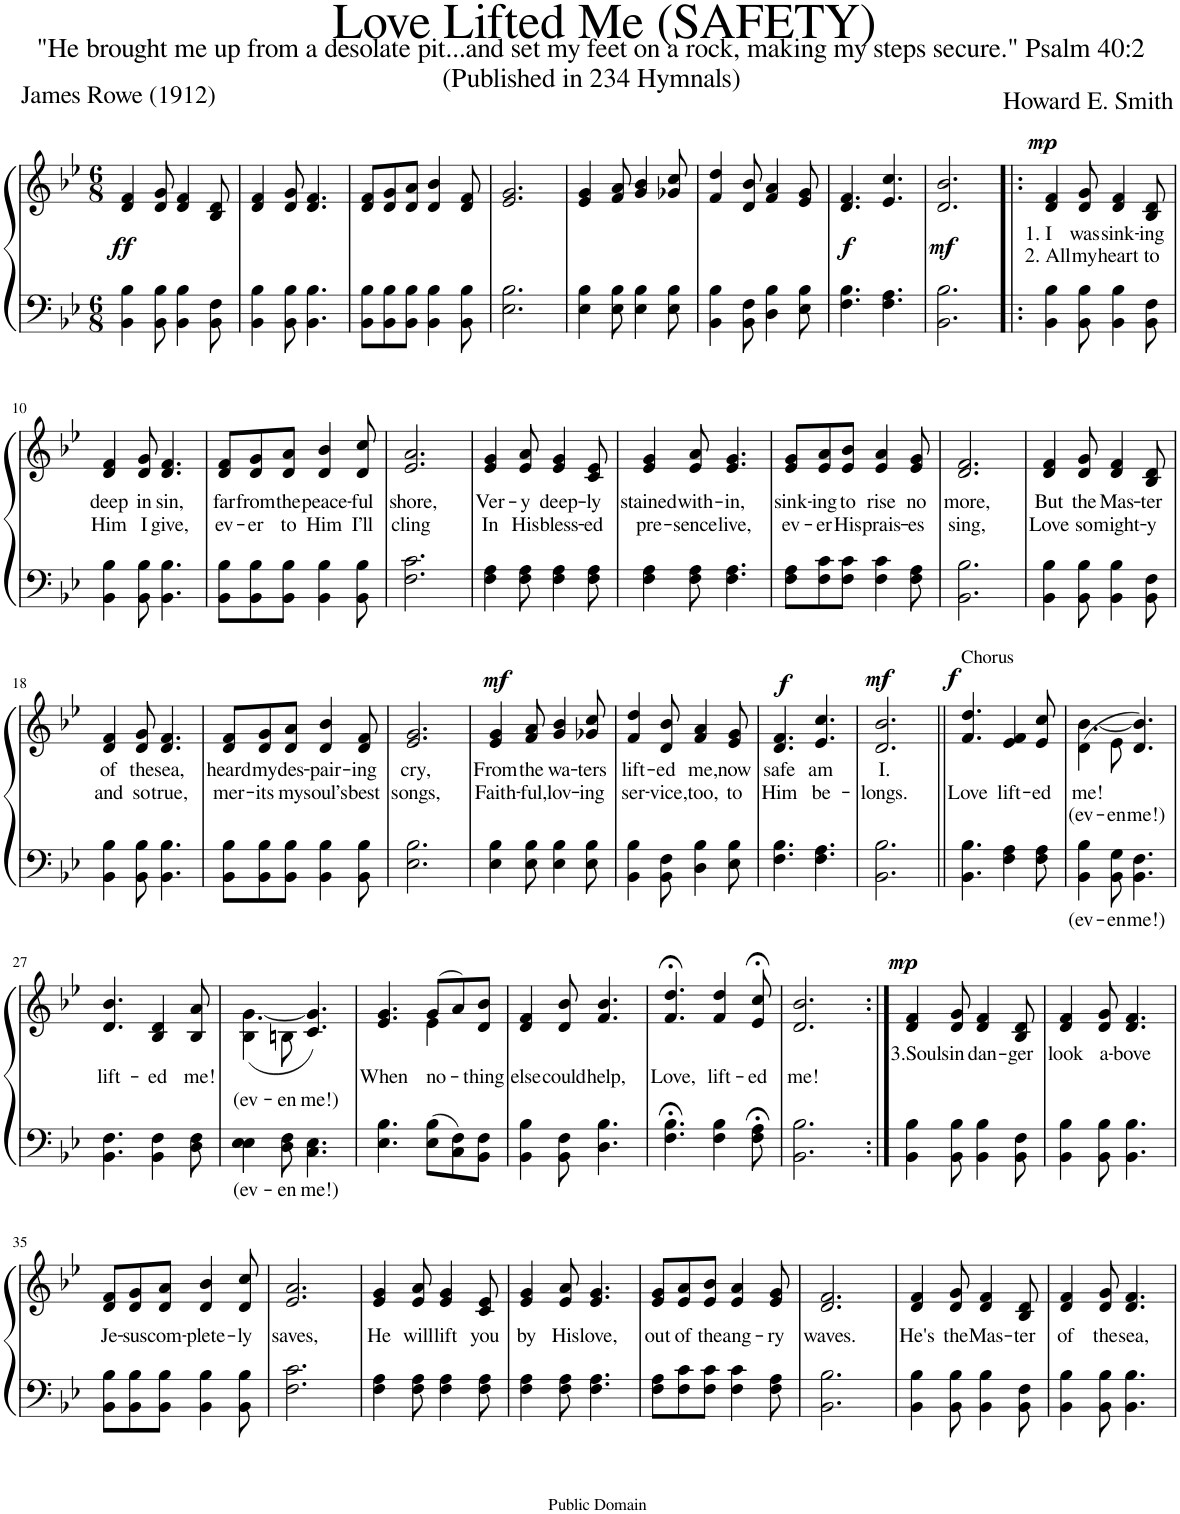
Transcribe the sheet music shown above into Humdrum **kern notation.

**kern	**text	**kern	**text	**text	**text	**dynam
*part1	*part1	*part1	*part1	*part1	*part1	*part1
*staff2	*staff2	*staff1	*staff1	*staff1	*staff1	*staff1/2
*I"Piano	*	*	*	*	*	*
*I'Pno.	*	*	*	*	*	*
*clefF4	*	*clefG2	*	*	*	*
*k[b-e-]	*	*k[b-e-]	*	*	*	*
*M6/8	*	*M6/8	*	*	*	*
=1	=1	=1	=1	=1	=1	=1
!	!	!	!	!	!	!LO:DY:b
4BB-\ 4B-\	.	4d/ 4f/	.	.	.	ff
8BB-\ 8B-\	.	8d/ 8g/	.	.	.	.
4BB-\ 4B-\	.	4d/ 4f/	.	.	.	.
8BB-\ 8F\	.	8B-/ 8d/	.	.	.	.
=2	=2	=2	=2	=2	=2	=2
4BB-\ 4B-\	.	4d/ 4f/	.	.	.	.
8BB-\ 8B-\	.	8d/ 8g/	.	.	.	.
4.BB-\ 4.B-\	.	4.d/ 4.f/	.	.	.	.
=3	=3	=3	=3	=3	=3	=3
8BB-\ 8B-\L	.	8d/ 8f/L	.	.	.	.
8BB-\ 8B-\	.	8d/ 8g/	.	.	.	.
8BB-\ 8B-\J	.	8d/ 8a/J	.	.	.	.
4BB-\ 4B-\	.	4d/ 4b-/	.	.	.	.
8BB-\ 8B-\	.	8d/ 8f/	.	.	.	.
=4	=4	=4	=4	=4	=4	=4
2.E-\ 2.B-\	.	2.e-/ 2.g/	.	.	.	.
=5	=5	=5	=5	=5	=5	=5
4E-\ 4B-\	.	4e-/ 4g/	.	.	.	.
8E-\ 8B-\	.	8f/ 8a/	.	.	.	.
4E-\ 4B-\	.	4g/ 4b-/	.	.	.	.
8E-\ 8B-\	.	8g-X/ 8cc/	.	.	.	.
=6	=6	=6	=6	=6	=6	=6
4BB-\ 4B-\	.	4f/ 4dd/	.	.	.	.
8BB-\ 8F\	.	8d/ 8b-/	.	.	.	.
4D\ 4B-\	.	4f/ 4a/	.	.	.	.
8E-\ 8B-\	.	8e-/ 8g/	.	.	.	.
=7	=7	=7	=7	=7	=7	=7
!	!	!	!	!	!	!LO:DY:b
4.F\ 4.B-\	.	4.d/ 4.f/	.	.	.	f
4.F\ 4.A\	.	4.e-/ 4.cc/	.	.	.	.
=8	=8	=8	=8	=8	=8	=8
!	!	!	!	!	!	!LO:DY:b
2.BB-\ 2.B-\	.	2.d/ 2.b-/	.	.	.	mf
=9!|:	=9!|:	=9!|:	=9!|:	=9!|:	=9!|:	=9!|:
!	!	!	!LO:LY:b	!LO:LY:b	!	!LO:DY:a
4BB-\ 4B-\	.	4d/ 4f/	1. I	2. All	.	mp
!	!	!	!LO:LY:b	!LO:LY:b	!	!
8BB-\ 8B-\	.	8d/ 8g/	was	my	.	.
!	!	!	!LO:LY:b	!LO:LY:b	!	!
4BB-\ 4B-\	.	4d/ 4f/	sink-	heart	.	.
!	!	!	!LO:LY:b	!LO:LY:b	!	!
8BB-\ 8F\	.	8B-/ 8d/	-ing	to	.	.
!!LO:LB:g=z
=10	=10	=10	=10	=10	=10	=10
!	!	!	!LO:LY:b	!LO:LY:b	!	!
4BB-\ 4B-\	.	4d/ 4f/	deep	Him	.	.
!	!	!	!LO:LY:b	!LO:LY:b	!	!
8BB-\ 8B-\	.	8d/ 8g/	in	I	.	.
!	!	!	!LO:LY:b	!LO:LY:b	!	!
4.BB-\ 4.B-\	.	4.d/ 4.f/	sin,	give,	.	.
=11	=11	=11	=11	=11	=11	=11
!	!	!	!LO:LY:b	!LO:LY:b	!	!
8BB-\ 8B-\L	.	8d/ 8f/L	far	ev-	.	.
!	!	!	!LO:LY:b	!LO:LY:b	!	!
8BB-\ 8B-\	.	8d/ 8g/	from	-er	.	.
!	!	!	!LO:LY:b	!LO:LY:b	!	!
8BB-\ 8B-\J	.	8d/ 8a/J	the	to	.	.
!	!	!	!LO:LY:b	!LO:LY:b	!	!
4BB-\ 4B-\	.	4d/ 4b-/	peace-	Him	.	.
!	!	!	!LO:LY:b	!LO:LY:b	!	!
8BB-\ 8B-\	.	8d/ 8cc/	-ful	I’ll	.	.
=12	=12	=12	=12	=12	=12	=12
!	!	!	!LO:LY:b	!LO:LY:b	!	!
2.F\ 2.c\	.	2.e-/ 2.a/	shore,	cling	.	.
=13	=13	=13	=13	=13	=13	=13
!	!	!	!LO:LY:b	!LO:LY:b	!	!
4F\ 4A\	.	4e-/ 4g/	Ver-	In	.	.
!	!	!	!LO:LY:b	!LO:LY:b	!	!
8F\ 8A\	.	8e-/ 8a/	-y	His	.	.
!	!	!	!LO:LY:b	!LO:LY:b	!	!
4F\ 4A\	.	4e-/ 4g/	deep-	bless-	.	.
!	!	!	!LO:LY:b	!LO:LY:b	!	!
8F\ 8A\	.	8c/ 8e-/	-ly	-ed	.	.
=14	=14	=14	=14	=14	=14	=14
!	!	!	!LO:LY:b	!LO:LY:b	!	!
4F\ 4A\	.	4e-/ 4g/	stained	pre-	.	.
!	!	!	!LO:LY:b	!LO:LY:b	!	!
8F\ 8A\	.	8e-/ 8a/	with-	-sence	.	.
!	!	!	!LO:LY:b	!LO:LY:b	!	!
4.F\ 4.A\	.	4.e-/ 4.g/	-in,	live,	.	.
=15	=15	=15	=15	=15	=15	=15
!	!	!	!LO:LY:b	!LO:LY:b	!	!
8F\ 8A\L	.	8e-/ 8g/L	sink-	ev-	.	.
!	!	!	!LO:LY:b	!LO:LY:b	!	!
8F\ 8c\	.	8e-/ 8a/	-ing	-er	.	.
!	!	!	!LO:LY:b	!LO:LY:b	!	!
8F\ 8c\J	.	8e-/ 8b-/J	to	His	.	.
!	!	!	!LO:LY:b	!LO:LY:b	!	!
4F\ 4c\	.	4e-/ 4a/	rise	prais-	.	.
!	!	!	!LO:LY:b	!LO:LY:b	!	!
8F\ 8A\	.	8e-/ 8g/	no	-es	.	.
=16	=16	=16	=16	=16	=16	=16
!	!	!	!LO:LY:b	!LO:LY:b	!	!
2.BB-\ 2.B-\	.	2.d/ 2.f/	more,	sing,	.	.
=17	=17	=17	=17	=17	=17	=17
!	!	!	!LO:LY:b	!LO:LY:b	!	!
4BB-\ 4B-\	.	4d/ 4f/	But	Love	.	.
!	!	!	!LO:LY:b	!LO:LY:b	!	!
8BB-\ 8B-\	.	8d/ 8g/	the	so	.	.
!	!	!	!LO:LY:b	!LO:LY:b	!	!
4BB-\ 4B-\	.	4d/ 4f/	Mas-	might-	.	.
!	!	!	!LO:LY:b	!LO:LY:b	!	!
8BB-\ 8F\	.	8B-/ 8d/	-ter	-y	.	.
!!LO:LB:g=z
=18	=18	=18	=18	=18	=18	=18
!	!	!	!LO:LY:b	!LO:LY:b	!	!
4BB-\ 4B-\	.	4d/ 4f/	of	and	.	.
!	!	!	!LO:LY:b	!LO:LY:b	!	!
8BB-\ 8B-\	.	8d/ 8g/	the	so	.	.
!	!	!	!LO:LY:b	!LO:LY:b	!	!
4.BB-\ 4.B-\	.	4.d/ 4.f/	sea,	true,	.	.
=19	=19	=19	=19	=19	=19	=19
!	!	!	!LO:LY:b	!LO:LY:b	!	!
8BB-\ 8B-\L	.	8d/ 8f/L	heard	mer-	.	.
!	!	!	!LO:LY:b	!LO:LY:b	!	!
8BB-\ 8B-\	.	8d/ 8g/	my	-its	.	.
!	!	!	!LO:LY:b	!LO:LY:b	!	!
8BB-\ 8B-\J	.	8d/ 8a/J	des-	my	.	.
!	!	!	!LO:LY:b	!LO:LY:b	!	!
4BB-\ 4B-\	.	4d/ 4b-/	-pair-	soul’s	.	.
!	!	!	!LO:LY:b	!LO:LY:b	!	!
8BB-\ 8B-\	.	8d/ 8f/	-ing	best	.	.
=20	=20	=20	=20	=20	=20	=20
!	!	!	!LO:LY:b	!LO:LY:b	!	!
2.E-\ 2.B-\	.	2.e-/ 2.g/	cry,	songs,	.	.
=21	=21	=21	=21	=21	=21	=21
!	!	!	!LO:LY:b	!LO:LY:b	!	!LO:DY:a
4E-\ 4B-\	.	4e-/ 4g/	From	Faith-	.	mf
!	!	!	!LO:LY:b	!LO:LY:b	!	!
8E-\ 8B-\	.	8f/ 8a/	the	-ful,	.	.
!	!	!	!LO:LY:b	!LO:LY:b	!	!
4E-\ 4B-\	.	4g/ 4b-/	wa-	lov-	.	.
!	!	!	!LO:LY:b	!LO:LY:b	!	!
8E-\ 8B-\	.	8g-X/ 8cc/	-ters	-ing	.	.
=22	=22	=22	=22	=22	=22	=22
!	!	!	!LO:LY:b	!LO:LY:b	!	!
4BB-\ 4B-\	.	4f/ 4dd/	lift-	ser-	.	.
!	!	!	!LO:LY:b	!LO:LY:b	!	!
8BB-\ 8F\	.	8d/ 8b-/	-ed	-vice,	.	.
!	!	!	!LO:LY:b	!LO:LY:b	!	!
4D\ 4B-\	.	4f/ 4a/	me,	too,	.	.
!	!	!	!LO:LY:b	!LO:LY:b	!	!
8E-\ 8B-\	.	8e-/ 8g/	now	to	.	.
=23	=23	=23	=23	=23	=23	=23
!	!	!	!LO:LY:b	!LO:LY:b	!	!LO:DY:a
4.F\ 4.B-\	.	4.d/ 4.f/	safe	Him	.	f
!	!	!	!LO:LY:b	!LO:LY:b	!	!
4.F\ 4.A\	.	4.e-/ 4.cc/	am	be-	.	.
=24	=24	=24	=24	=24	=24	=24
!	!	!	!LO:LY:b	!LO:LY:b	!	!LO:DY:a
!	!	!	!	!	!	!LO:DY:n=1:a
2.BB-\ 2.B-\	.	2.d/ 2.b-/	I.	-longs.	.	mf f
=25||	=25||	=25||	=25||	=25||	=25||	=25||
!	!	!LO:TX:a:t=Chorus	!	!	!	!
!	!	!	!	!LO:LY:b	!	!
4.BB-\ 4.B-\	.	4.f/ 4.dd/	.	Love	.	.
!	!	!	!	!LO:LY:b	!	!
4F\ 4A\	.	4e-/ 4f/	.	lift-	.	.
!	!	!	!	!LO:LY:b	!	!
8F\ 8A\	.	8e-/ 8cc/	.	-ed	.	.
=26	=26	=26	=26	=26	=26	=26
!	!LO:LY:b	!	!	!LO:LY:b	!LO:LY:b	!
*	*	*^	*	*	*	*
4BB-\ 4B-\	(ev-	(4d\	[4.b-\	.	me!	(ev-	.
!	!LO:LY:b	!	!	!	!	!LO:LY:b	!
8BB-\ 8G\	-en	8e-\	.	.	.	-en	.
!	!LO:LY:b	!	!	!	!	!LO:LY:b	!
4.BB-\ 4.F\	me!)	4.d/ 4.b-/])	4.ryy	.	.	me!)	.
!!LO:LB:g=z
=27	=27	=27	=27	=27	=27	=27	=27
!	!	!	!	!	!LO:LY:b	!	!
*	*	*v	*v	*	*	*	*
4.BB-\ 4.F\	.	4.d/ 4.b-/	.	lift-	.	.
!	!	!	!	!LO:LY:b	!	!
4BB-\ 4F\	.	4B-/ 4d/	.	-ed	.	.
!	!	!	!	!LO:LY:b	!	!
8D\ 8F\	.	8B-/ 8a/	.	me!	.	.
=28	=28	=28	=28	=28	=28	=28
!	!LO:LY:b	!	!	!	!LO:LY:b	!
*^	*	*^	*	*	*	*
4E-\	4E-\	(ev-	(<4B-\	[4.g\	.	.	(ev-	.
!	!	!LO:LY:b	!	!	!	!	!LO:LY:b	!
8D\ 8F\	2ryy	-en	8Bn\	.	.	.	-en	.
!	!	!LO:LY:b	!	!	!	!	!LO:LY:b	!
4.C\ 4.E-\	.	me!)	4.c/ 4.g/])	4.ryy	.	.	me!)	.
*v	*v	*	*	*	*	*	*	*
=29	=29	=29	=29	=29	=29	=29	=29
!	!	!	!	!	!LO:LY:b	!	!
4.E-\ 4.B-\	.	4.e-/ 4.g/	4.ryy	.	-When	.	.
!	!	!	!	!	!LO:LY:b	!	!
8E-\ 8B-\L	.	(8g/L	4e-\	.	no-	.	.
8C\ 8F\	.	8a/)	.	.	.	.	.
!	!	!	!	!	!LO:LY:b	!	!
8BB-\ 8F\J	.	8d/ 8b-/J	8ryy	.	-thing	.	.
=30	=30	=30	=30	=30	=30	=30	=30
!	!	!	!	!	!LO:LY:b	!	!
*	*	*v	*v	*	*	*	*
4BB-\ 4B-\	.	4d/ 4f/	.	else	.	.
!	!	!	!	!LO:LY:b	!	!
8BB-\ 8F\	.	8d/ 8b-/	.	could	.	.
!	!	!	!	!LO:LY:b	!	!
4.D\ 4.B-\	.	4.f/ 4.b-/	.	help,	.	.
=31	=31	=31	=31	=31	=31	=31
!	!	!	!	!LO:LY:b	!	!
4.F\;< 4.B-\;<	.	4.f/;< 4.dd/;<	.	Love,	.	.
!	!	!	!	!LO:LY:b	!	!
4F\ 4B-\	.	4f/ 4dd/	.	lift-	.	.
!	!	!	!	!LO:LY:b	!	!
8F\;< 8A\;<	.	8e-/;< 8cc/;<	.	-ed	.	.
=32	=32	=32	=32	=32	=32	=32
!	!	!	!	!LO:LY:b	!	!
2.BB-\ 2.B-\	.	2.d/ 2.b-/	.	me!	.	.
=33:|!	=33:|!	=33:|!	=33:|!	=33:|!	=33:|!	=33:|!
!	!	!	!LO:LY:b	!	!	!LO:DY:a
4BB-\ 4B-\	.	4d/ 4f/	3.Souls	.	.	mp
!	!	!	!LO:LY:b	!	!	!
8BB-\ 8B-\	.	8d/ 8g/	in	.	.	.
!	!	!	!LO:LY:b	!	!	!
4BB-\ 4B-\	.	4d/ 4f/	dan-	.	.	.
!	!	!	!LO:LY:b	!	!	!
8BB-\ 8F\	.	8B-/ 8d/	-ger	.	.	.
=34	=34	=34	=34	=34	=34	=34
!	!	!	!LO:LY:b	!	!	!
4BB-\ 4B-\	.	4d/ 4f/	look	.	.	.
!	!	!	!LO:LY:b	!	!	!
8BB-\ 8B-\	.	8d/ 8g/	a-	.	.	.
!	!	!	!LO:LY:b	!	!	!
4.BB-\ 4.B-\	.	4.d/ 4.f/	-bove	.	.	.
!!LO:LB:g=z
=35	=35	=35	=35	=35	=35	=35
!	!	!	!LO:LY:b	!	!	!
8BB-\ 8B-\L	.	8d/ 8f/L	Je-	.	.	.
!	!	!	!LO:LY:b	!	!	!
8BB-\ 8B-\	.	8d/ 8g/	-sus	.	.	.
!	!	!	!LO:LY:b	!	!	!
8BB-\ 8B-\J	.	8d/ 8a/J	com-	.	.	.
!	!	!	!LO:LY:b	!	!	!
4BB-\ 4B-\	.	4d/ 4b-/	-plete-	.	.	.
!	!	!	!LO:LY:b	!	!	!
8BB-\ 8B-\	.	8d/ 8cc/	-ly	.	.	.
=36	=36	=36	=36	=36	=36	=36
!	!	!	!LO:LY:b	!	!	!
2.F\ 2.c\	.	2.e-/ 2.a/	saves,	.	.	.
=37	=37	=37	=37	=37	=37	=37
!	!	!	!LO:LY:b	!	!	!
4F\ 4A\	.	4e-/ 4g/	He	.	.	.
!	!	!	!LO:LY:b	!	!	!
8F\ 8A\	.	8e-/ 8a/	will	.	.	.
!	!	!	!LO:LY:b	!	!	!
4F\ 4A\	.	4e-/ 4g/	lift	.	.	.
!	!	!	!LO:LY:b	!	!	!
8F\ 8A\	.	8c/ 8e-/	you	.	.	.
=38	=38	=38	=38	=38	=38	=38
!	!	!	!LO:LY:b	!	!	!
4F\ 4A\	.	4e-/ 4g/	by	.	.	.
!	!	!	!LO:LY:b	!	!	!
8F\ 8A\	.	8e-/ 8a/	His	.	.	.
!	!	!	!LO:LY:b	!	!	!
4.F\ 4.A\	.	4.e-/ 4.g/	love,	.	.	.
=39	=39	=39	=39	=39	=39	=39
!	!	!	!LO:LY:b	!	!	!
8F\ 8A\L	.	8e-/ 8g/L	out	.	.	.
!	!	!	!LO:LY:b	!	!	!
8F\ 8c\	.	8e-/ 8a/	of	.	.	.
!	!	!	!LO:LY:b	!	!	!
8F\ 8c\J	.	8e-/ 8b-/J	the	.	.	.
!	!	!	!LO:LY:b	!	!	!
4F\ 4c\	.	4e-/ 4a/	ang-	.	.	.
!	!	!	!LO:LY:b	!	!	!
8F\ 8A\	.	8e-/ 8g/	-ry	.	.	.
=40	=40	=40	=40	=40	=40	=40
!	!	!	!LO:LY:b	!	!	!
2.BB-\ 2.B-\	.	2.d/ 2.f/	waves.	.	.	.
=41	=41	=41	=41	=41	=41	=41
!	!	!	!LO:LY:b	!	!	!
4BB-\ 4B-\	.	4d/ 4f/	He's	.	.	.
!	!	!	!LO:LY:b	!	!	!
8BB-\ 8B-\	.	8d/ 8g/	the	.	.	.
!	!	!	!LO:LY:b	!	!	!
4BB-\ 4B-\	.	4d/ 4f/	Mas-	.	.	.
!	!	!	!LO:LY:b	!	!	!
8BB-\ 8F\	.	8B-/ 8d/	-ter	.	.	.
=42	=42	=42	=42	=42	=42	=42
!	!	!	!LO:LY:b	!	!	!
4BB-\ 4B-\	.	4d/ 4f/	of	.	.	.
!	!	!	!LO:LY:b	!	!	!
8BB-\ 8B-\	.	8d/ 8g/	the	.	.	.
!	!	!	!LO:LY:b	!	!	!
4.BB-\ 4.B-\	.	4.d/ 4.f/	sea,	.	.	.
=	=	=	=	=	=	=
*-	*-	*-	*-	*-	*-	*-
